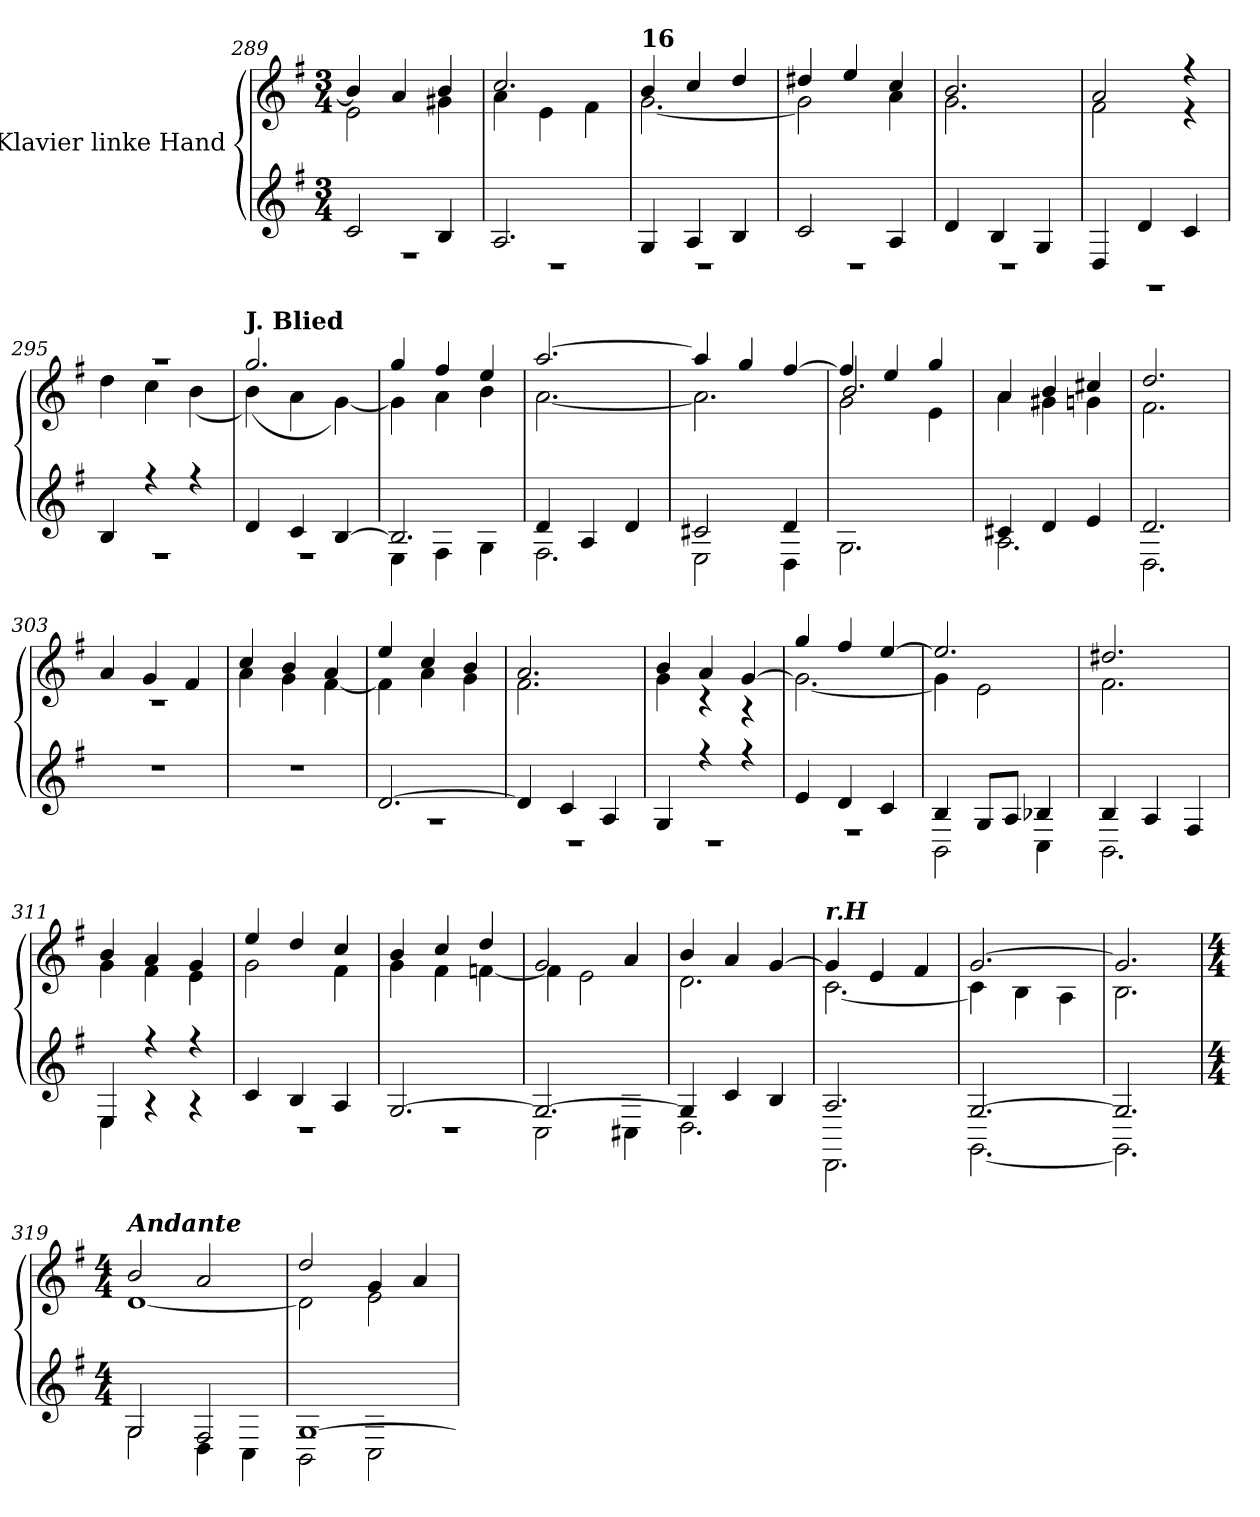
**kern	**kern
*part1	*part1
*staff2	*staff1
*I"Klavier linke Hand	*
*clefG2	*clefG2
*k[f#]	*k[f#]
*M3/4	*M3/4
=289	=289
*^	*^
2c/	2.r	4b/]	2e\
.	.	4a/	.
4B/	.	4b/	4g#X\
=290	=290	=290	=290
2.A/	2.r	2.cc/	4a\
.	.	.	4e\
.	.	.	4f#\
=291	=291	=291	=291
!	!	!LO:TX:a:B:t=16	!
4G/	2.r	4b/	[2.g\
4A/	.	4cc/	.
4B/	.	4dd/	.
=292	=292	=292	=292
2c/	2.r	4dd#X/	2g\]
.	.	4ee/	.
4A/	.	4cc/	4a\
=293	=293	=293	=293
4d/	2.r	2.b/	2.g\
4B/	.	.	.
4G/	.	.	.
!!LO:LB:g=z	!!
=294	=294	=294	=294
4D/	2.r	2a/	2f#\
4d/	.	.	.
4c/	.	4r	4r
=295	=295	=295	=295
4B/	2.r	2.r	4dd\
4r	.	.	4cc\
4r	.	.	(4b\
=296	=296	=296	=296
!	!	!LO:TX:a:B:t=J. Blied	!
4d/	2.r	2.gg/	(4b\)
4c/	.	.	4a\
[4B/	.	.	[4g\)
!!LO:LB:g=z	!!
=297	=297	=297	=297
2.B/]	4E\	4gg/	4g\]
.	4F#\	4ff#/	4a\
.	4G\	4ee/	4b\
=298	=298	=298	=298
4d/	2.F#\	[2.aa/	[2.a\
4A/	.	.	.
4d/	.	.	.
=299	=299	=299	=299
2c#X/	2E\	4aa/]	2.a\]
.	.	4gg/	.
4d/	4D\	[4ff#/	.
*v	*v	*	*
=300	=300	=300
*	*	*^
2.G\	4ff#/]	2g\	2.b/
.	4ee/	.	.
.	4gg/	4e\	.
*	*	*v	*v
=301	=301	=301
*^	*	*
4c#X/	2.A\	4a/	4a\
4d/	.	4b/	4g#X\
4e/	.	4cc#X/	4gn\
=302	=302	=302	=302
2.d/	2.D\	2.dd/	2.f#\
*v	*v	*	*
=303	=303	=303
2.r	4a/	2.r
.	4g/	.
.	4f#/	.
=304	=304	=304
2.r	4cc/	4a\
.	4b/	4g\
.	4a/	[4f#\
!!LO:LB:g=z	!!
=305	=305	=305
*^	*	*
[2.d/	2.r	4ee/	4f#\]
.	.	4cc/	4a\
.	.	4b/	4g\
=306	=306	=306	=306
4d/]	2.r	2.a/	2.f#\
4c/	.	.	.
4A/	.	.	.
=307	=307	=307	=307
4G/	2.r	4b/	4g\
4r	.	4a/	4r
4r	.	[4g/	4r
!!LO:PB:g=z	!!
=308	=308	=308	=308
4e/	2.r	4gg/	2.g\_
4d/	.	4ff#/	.
4c/	.	[4ee/	.
=309	=309	=309	=309
4B/	2BB\	2.ee/]	4g\]
8G/L	.	.	2e\
8A/J	.	.	.
4B-X/	4C\	.	.
=310	=310	=310	=310
4B/	2.BB\	2.dd#X/	2.f#\
4A/	.	.	.
4F#/	.	.	.
=311	=311	=311	=311
4E/	4E\	4b/	4g\
4r	4r	4a/	4f#\
4r	4r	4g/	4e\
=312	=312	=312	=312
4c/	2.r	4ee/	2g\
4B/	.	4dd/	.
4A/	.	4cc/	4f#\
=313	=313	=313	=313
[2.G/	2.r	4b/	4g\
.	.	4cc/	4f#\
.	.	4dd/	[4fn\
=314	=314	=314	=314
2.G/_	2C\	2g/	4f\]
.	.	.	2e\
.	4C#X\	4a/	.
!!LO:LB:g=z	!!
=315	=315	=315	=315
4G/]	2.D\	4b/	2.d\
4c/	.	4a/	.
4B/	.	[4g/	.
=316	=316	=316	=316
!	!	!LO:TX:a:Bi:t=r.H	!
2.A/	2.DD\	4g/]	[2.c\
.	.	4e/	.
.	.	4f#/	.
=317	=317	=317	=317
[2.G/	[2.GG\	[2.g/	4c\]
.	.	.	4B\
.	.	.	4A\
=318	=318	=318	=318
2.G/]	2.GG\]	2.g/]	2.B\
!!LO:LB:g=z	!!
=319	=319	=319	=319
*M4/4	*	*M4/4	*
!	!	!LO:TX:a:Bi:t=Andante	!
2G/	2G\	2b/	[1d
2F#/	4D\	2a/	.
.	4C\	.	.
=320	=320	=320	=320
[1G	2BB\	2dd/	2d\]
.	2C\	4g/	2e\
.	.	4a/	.
*v	*v	*	*
*	*v	*v
=	=
*-	*-
